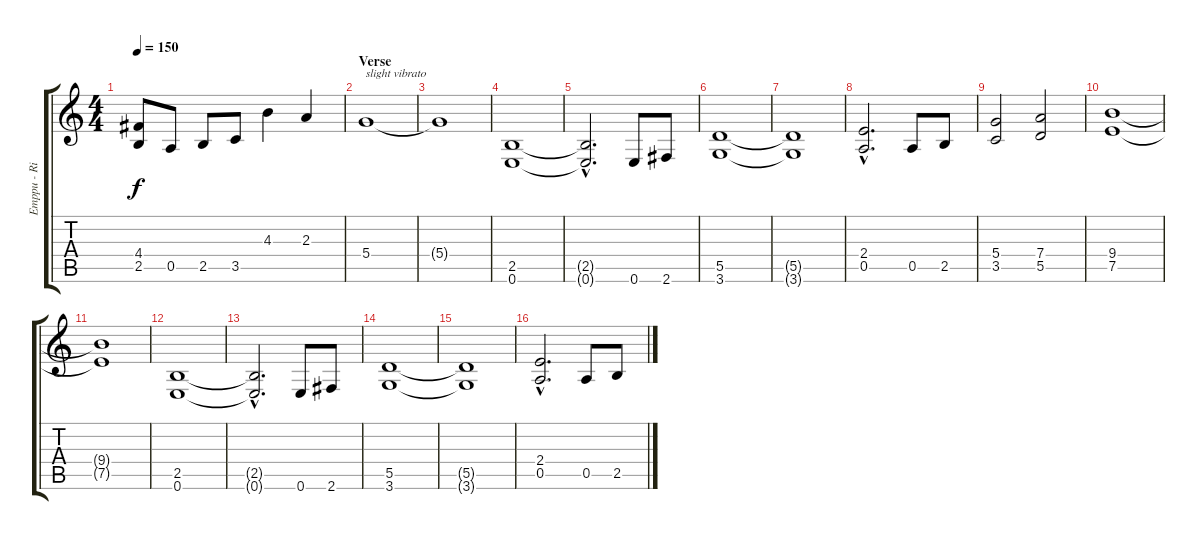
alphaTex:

\track ("Emppu - Right Channel" "Emppu - Ri") {instrument distortionguitar}
\staff {score tabs}
\tuning (E4 B3 G3 D3 A2 E2) {hide}
\ts (4 4)
\tempo 150
\clef g2
\ks c
(4.4{t} 2.5{t}).8{dy f} 0.5.8 2.5.8 3.5.8 4.3.4 2.3.4 |
\section ("" "Verse")
5.4.1{txt "slight vibrato"} |
5.4{t}.1 |
(2.5 0.6).1 |
(2.5{hac t} 0.6{hac t}).2{d} 0.6.8 2.6.8 |
(5.5 3.6).1 |
(5.5{t} 3.6{t}).1 |
(2.4{hac} 0.5{hac}).2{d} 0.5.8 2.5.8 |
(5.4 3.5).2 (7.4 5.5).2 |
(9.4 7.5).1 |
(9.4{t} 7.5{t}).1 |
(2.5 0.6).1 |
(2.5{hac t} 0.6{hac t}).2{d} 0.6.8 2.6.8 |
(5.5 3.6).1 |
(5.5{t} 3.6{t}).1 |
(2.4{hac} 0.5{hac}).2{d} 0.5.8 2.5.8
